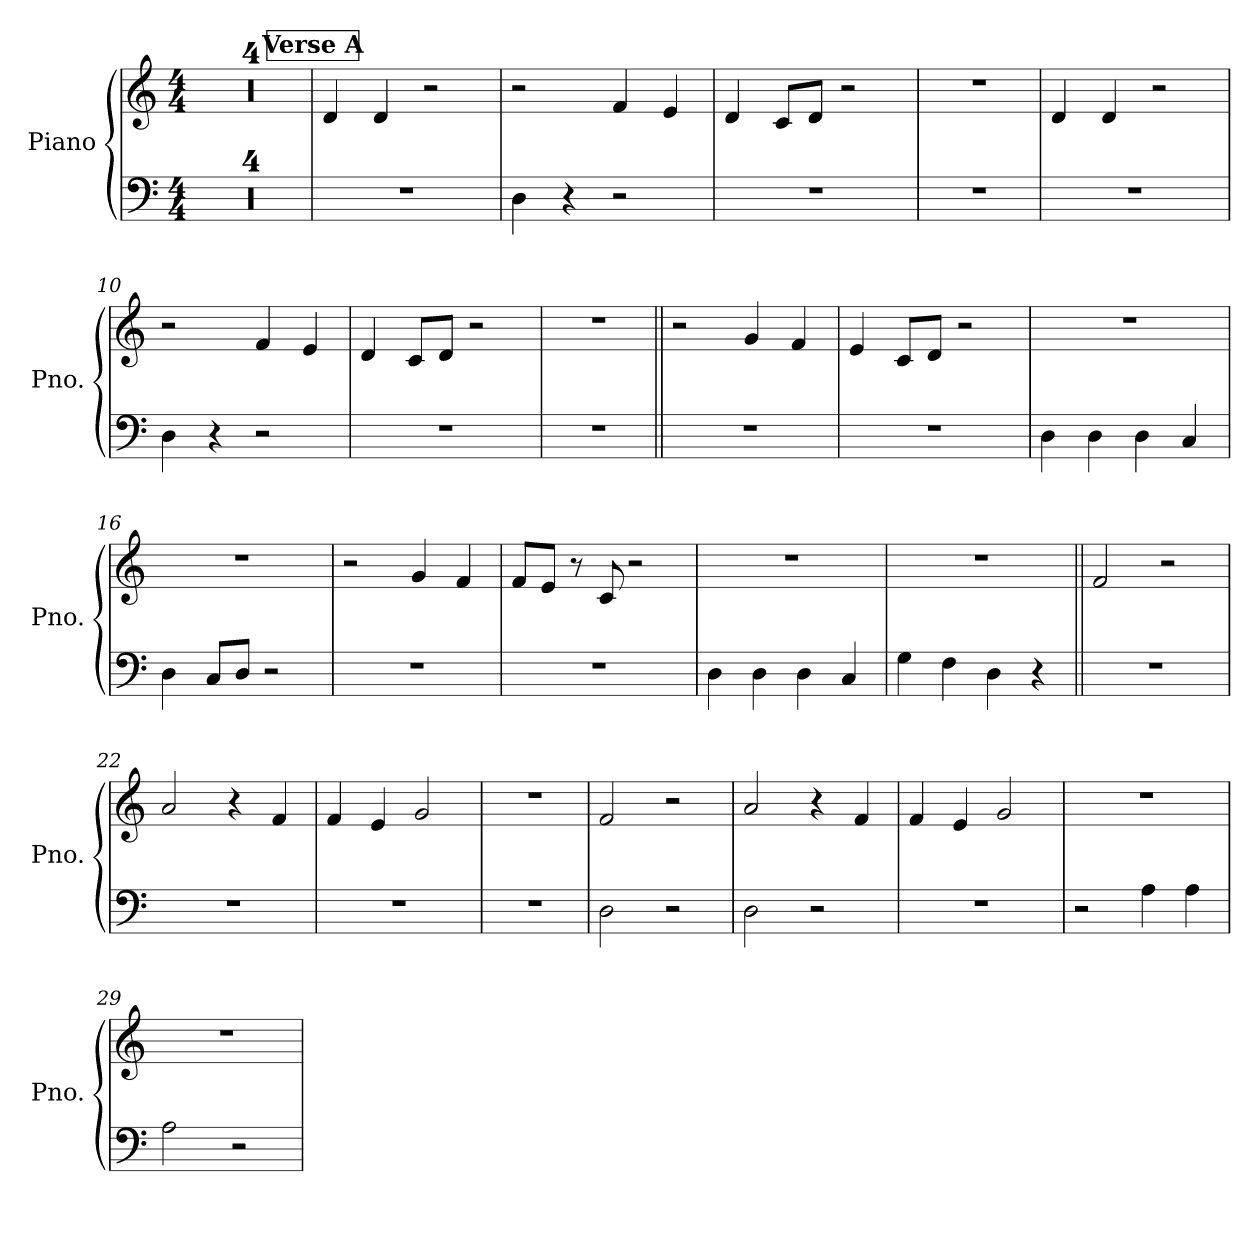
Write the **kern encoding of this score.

**kern	**kern
*part1	*part1
*staff2	*staff1
*I"Piano	*
*I'Pno.	*
*clefF4	*clefG2
*k[]	*k[]
*M4/4	*M4/4
*MM126	*MM126
=1	=1
1r	1r
=2	=2
1r	1r
=3	=3
1r	1r
=4	=4
1r	1r
!!LO:LB:g=z
!!LO:REH:place=s1:a:B:fs=8:t=Verse A
=5	=5
1r	4d/
.	4d/
.	2r
=6	=6
4D<\	2r
4r	.
2r	4f/
.	4e/
=7	=7
1r	4d/
.	8c/L
.	8d/J
.	2r
=8	=8
1r	1r
!!LO:LB:g=z
=9	=9
1r	4d/
.	4d/
.	2r
=10	=10
4D<\	2r
4r	.
2r	4f/
.	4e/
=11	=11
1r	4d/
.	8c/L
.	8d/J
.	2r
=12	=12
1r	1r
!!LO:LB:g=z
=13||	=13||
1r	2r
.	4g/
.	4f/
=14	=14
1r	4e/
.	8c/L
.	8d/J
.	2r
=15	=15
4D<\	1r
4D\	.
4D\	.
4C</	.
=16	=16
4D<\	1r
8C</L	.
8D</J	.
2r	.
!!LO:LB:g=z
=17	=17
1r	2r
.	4g/
.	4f/
=18	=18
1r	8f/L
.	8e/J
.	8r
.	8c/
.	2r
=19	=19
4D<\	1r
4D\	.
4D\	.
4C</	.
=20	=20
4G<\	1r
4F<\	.
4D<\	.
4r	.
!!LO:LB:g=z
=21||	=21||
1r	2f/
.	2r
=22	=22
1r	2a/
.	4r
.	4f/
=23	=23
1r	4f/
.	4e/
.	2g/
=24	=24
1r	1r
!!LO:LB:g=z
=25	=25
2D<\	2f/
2r	2r
=26	=26
2D<\	2a/
2r	4r
.	4f/
=27	=27
1r	4f/
.	4e/
.	2g/
=28	=28
2r	1r
4A<\	.
4A\	.
!!LO:LB:g=z
=29	=29
2A<\	1r
2r	.
=	=
*-	*-
